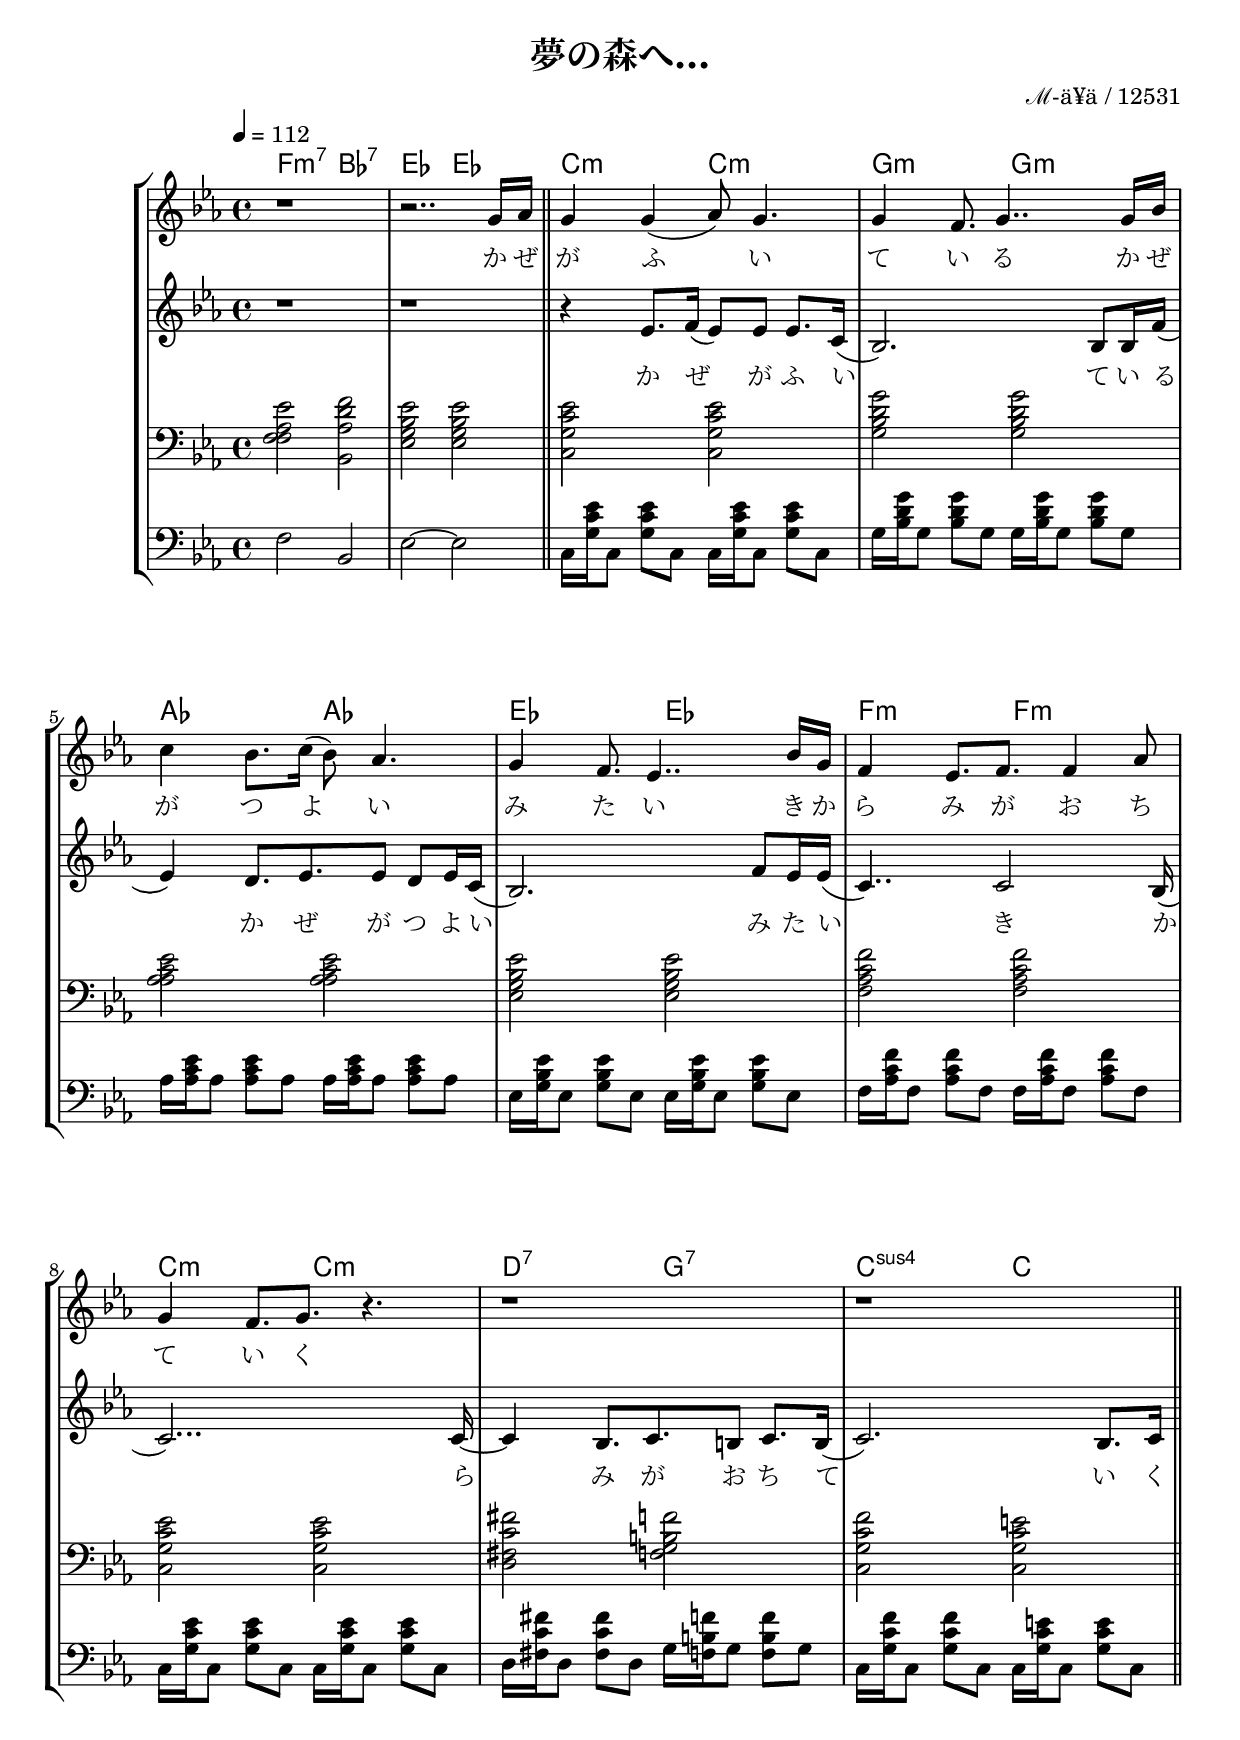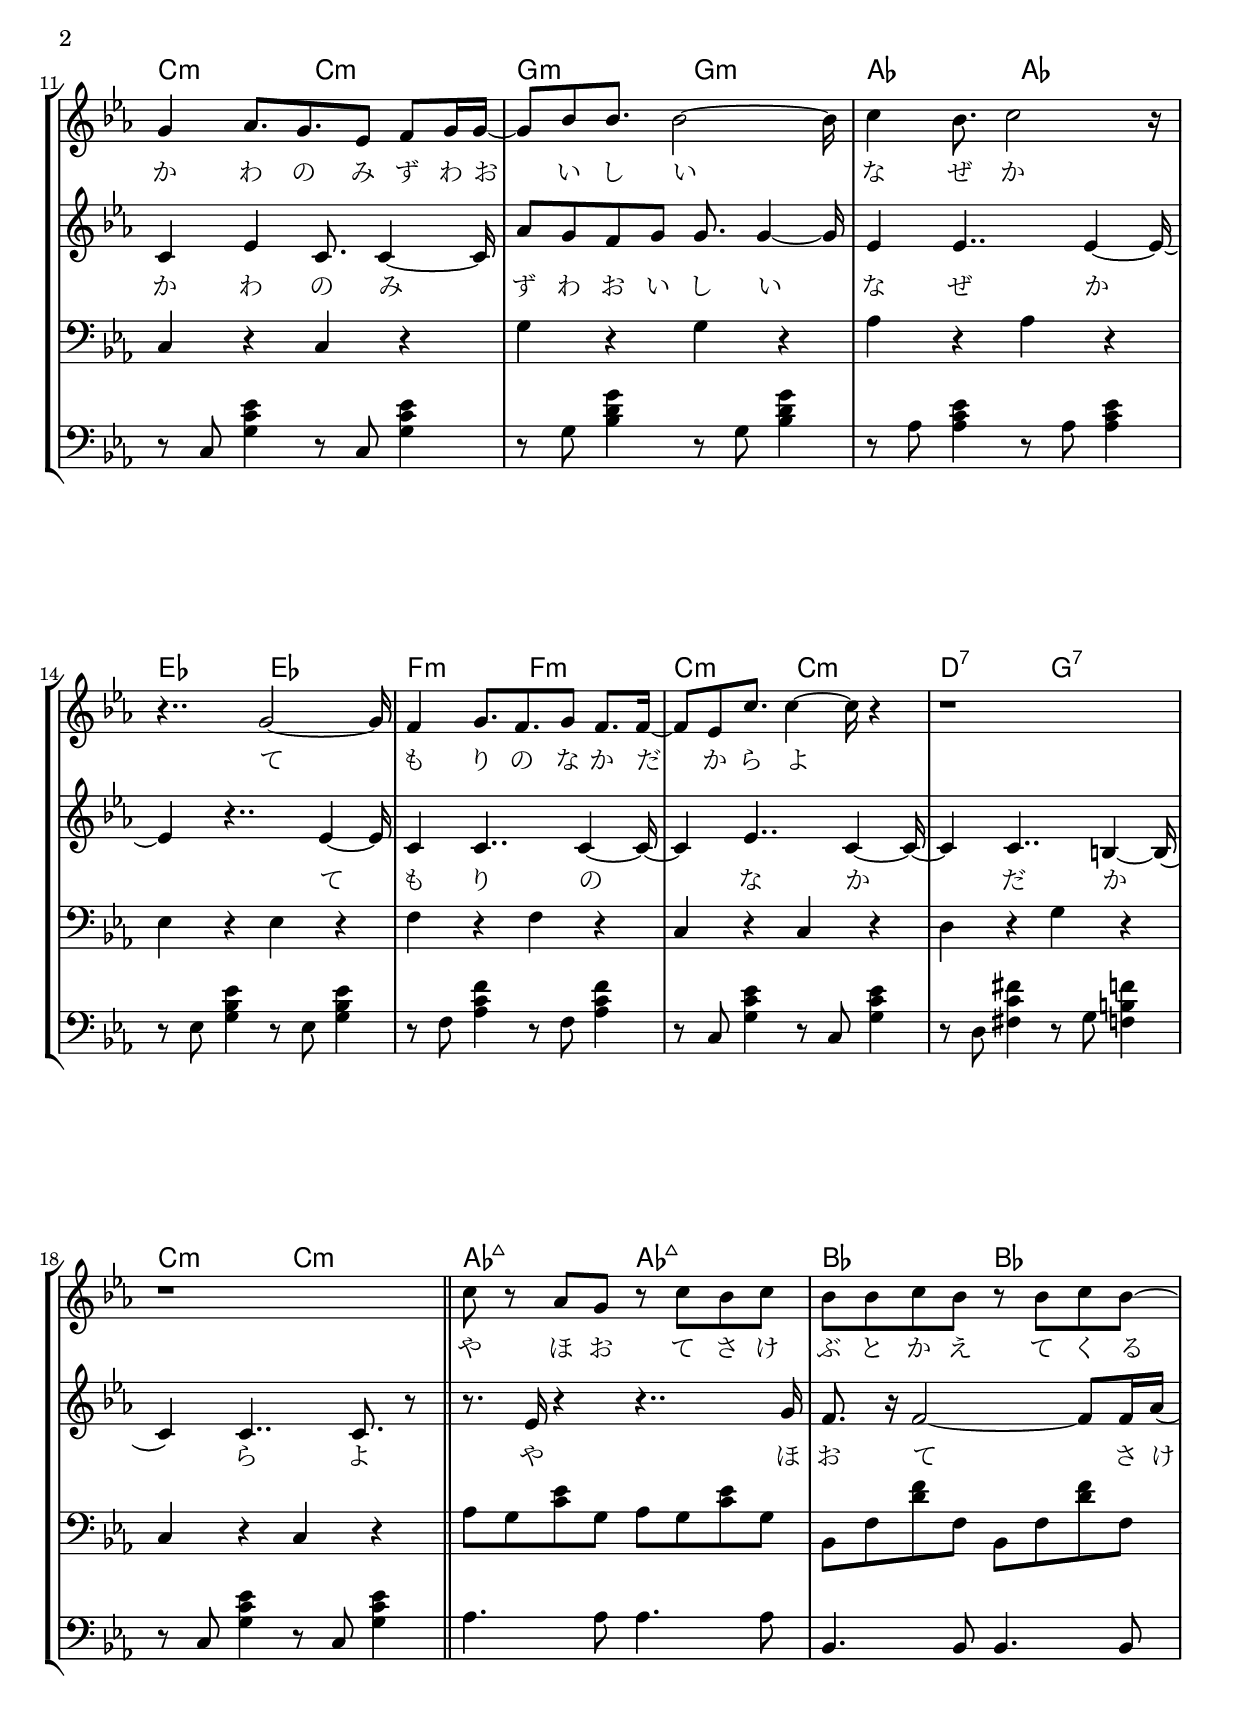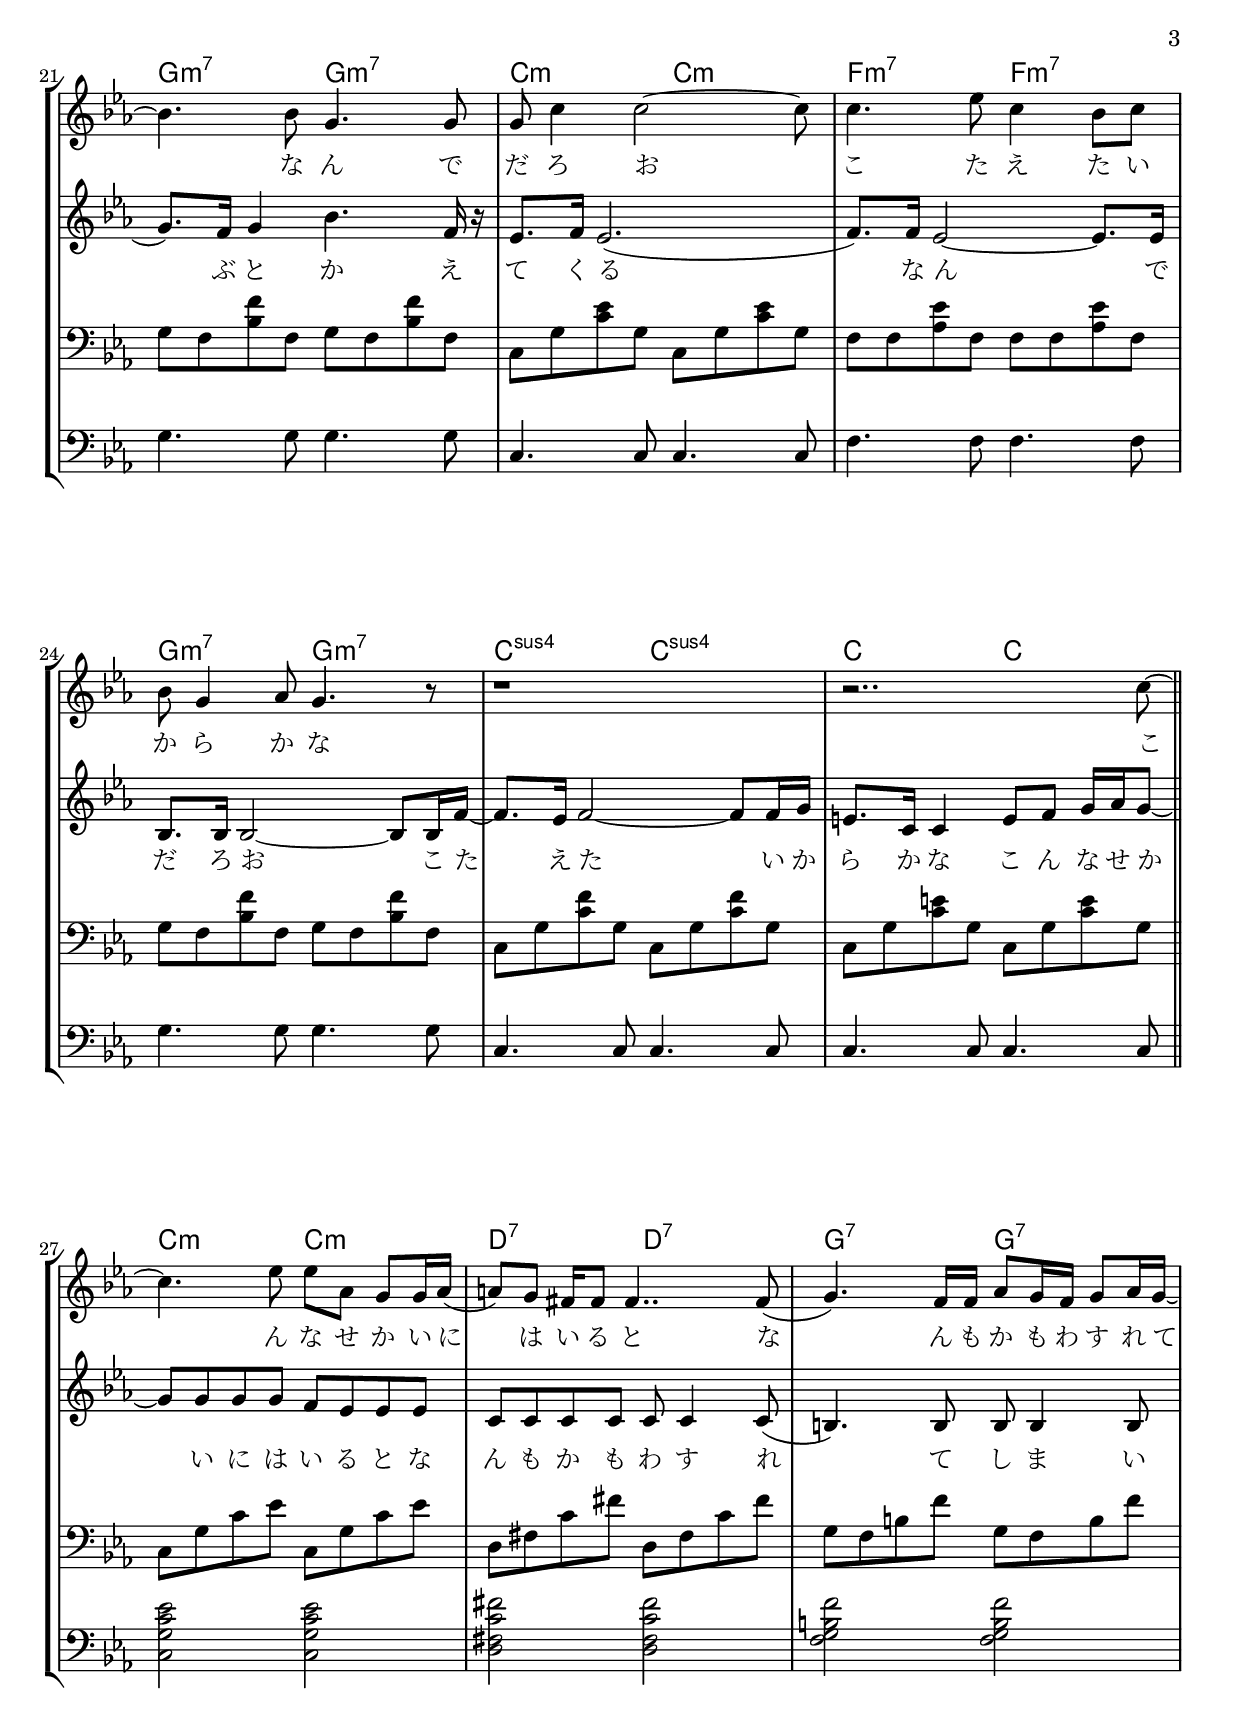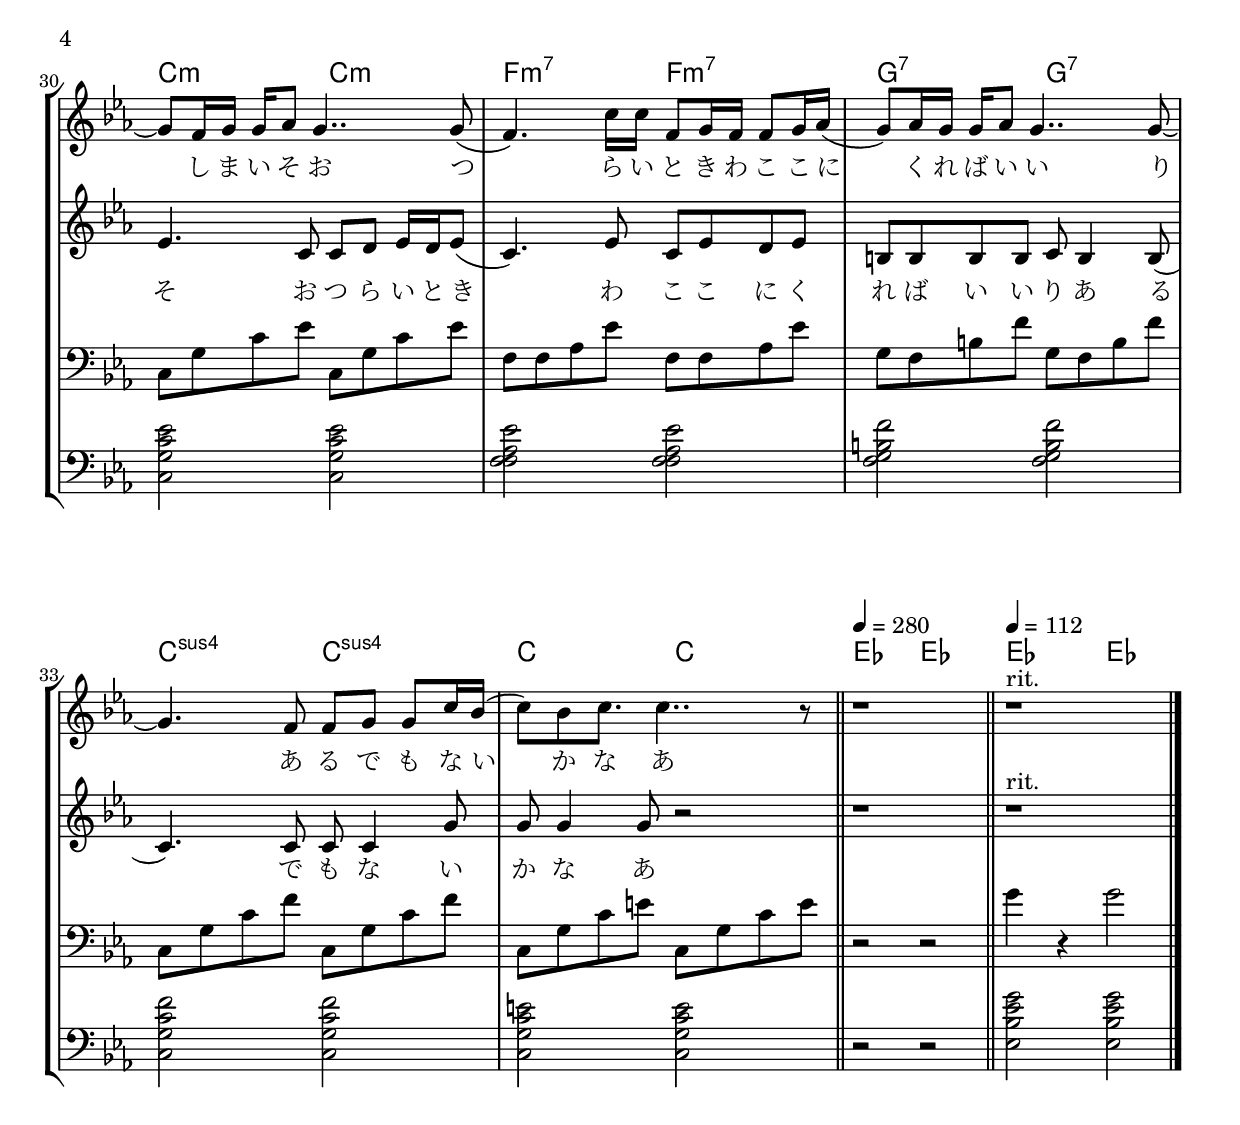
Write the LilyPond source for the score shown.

\version "2.12.1"

\header {
	title = \markup {夢の森へ…}
	composer = \markup \center-column {"ℳ-ä¥ä / 12531"}
}

harmony = \chordmode {
	f2:min7 bes:7 es es 

	c:m c:m g:m g:m as as es es f:m f:m c:m c:m d:7 g:7 c:sus4 c 

	c:m c:m g:m g:m as as es es f:m f:m c:m c:m d:7 g:7 c:m c:m 

	as:maj7 as:maj7 bes bes g:min7 g:min7 c:m c:m f:min7 f:min7 g:min7 g:min7 c:sus4 c:sus4 c c 

	c:m c:m d:7 d:7 g:7 g:7 c:m c:m f:min7 f:min7 g:7 g:7 c:sus4 c:sus4 c c 

	es es 

	es es 
}

melody = {
	\key es \major
	\tempo 4 = 112
	r1 | r2.. 
	\set Staff.midiInstrument = #"mmi0.34"
	g'16  as'16 
	g'4  g'4  (as'8)  g'4. 
	g'4  f'8.  g'4..  g'16  bes'16 
	c''4  bes'8.  c''16  (bes'8)  as'4. 
	g'4  f'8.  es'4..  bes'16  g'16 
	f'4  es'8.  f'8.  f'4  as'8 
	g'4  f'8.  g'8.  	r4. r1 r1 	\set Staff.midiInstrument = #"mmi0.34"
	 g'4  as'8.  g'8.  es'8  f'8  g'16  g'16~ 
	g'8  bes'8  bes'8.  bes'2~bes'16 
	c''4  bes'8.  c''2  r16 
	r4..  g'2~g'16 
	f'4  g'8.  f'8.  g'8  f'8.  f'16~ 
	f'8  es'8  c''8.  c''4~c''16  	r4 r1 r1 	\set Staff.midiInstrument = #"mmi0.34"
	 c''8  r8  as'8  g'8  r8  c''8  bes'8  c''8 
	bes'8  bes'8  c''8  bes'8  r8  bes'8  c''8  bes'8~ 
	bes'4.  bes'8  g'4.  g'8 
	g'8  c''4  c''2~c''8 
	c''4.  es''8  c''4  bes'8  c''8 
	bes'8  g'4  as'8  g'4.  	r8 r1 r2.. 	\set Staff.midiInstrument = #"mmi0.34"
	c''8~ 
	c''4.  es''8  es''8  as'8  g'8  g'16  as'16 
	(a'8)  g'8  fis'16  fis'8  fis'4..  fis'8 
	(g'4.)  f'16  f'16  as'8  g'16  f'16  g'8  as'16  g'16~ 
	g'8  f'16  g'16  g'16  as'8  g'4..  g'8 
	(f'4.)  c''16  c''16  f'8  g'16  f'16  f'8  g'16  as'16 
	(g'8)  as'16  g'16  g'16  as'8  g'4..  g'8~ 
	g'4.  f'8  f'8  g'8  g'8  c''16  bes'16 
	(c''8)  bes'8  c''8.  c''4..  	r8 	\tempo 4 = 280
	r1   
	\tempo 4 = 112
	r1^"rit." \bar "|."
}

words = \lyricmode {
	
	か  ぜ  が  ふ  い  て  い  る  か  ぜ  が  つ  よ  い  み  た  い  き  か  ら  み  が  お  ち  て  い  く  
	か  わ  の  み  ず  わ  お  い  し  い  な  ぜ  か  て  も  り  の  な  か  だ  か  ら  よ  
	や  ほ  お  て  さ  け  ぶ  と  か  え  て  く  る  な  ん  で  だ  ろ  お  こ  た  え  た  い  か  ら  か  な  
	こ  ん  な  せ  か  い  に  は  い  る  と  な  ん  も  か  も  わ  す  れ  て  し  ま  い  そ  お  つ  ら  い  と  き  わ  こ  こ  に  く  れ  ば  い  い  り  あ  る  で  も  な  い  か  な  あ  
	
	
}

secondmelody = {
	\key es \major
	\tempo 4 = 112
	r1 | r1   
	\set Staff.midiInstrument = #"String Ensemble 1"
	r4 es'8.  f'16  (es'8)  es'8  es'8.  c'16 
	(bes2.)  bes8  bes16  f'16 
	(es'4)  d'8.  es'8.  es'8  d'8  es'16  c'16 
	(bes2.)  f'8  es'16  es'16 
	(c'4..)  c'2  bes16 
	(c'2...)  c'16~ 
	c'4  bes8.  c'8.  b8  c'8.  b16 
	(c'2.)  bes8.  c'16
	\set Staff.midiInstrument = #"String Ensemble 1"
	 c'4  es'4  c'8.  c'4~c'16 
	as'8  g'8  f'8  g'8  g'8.  g'4~g'16 
	es'4  es'4..  es'4~es'16~ 
	es'4  r4..  es'4~es'16 
	c'4  c'4..  c'4~c'16~ 
	c'4  es'4..  c'4~c'16~ 
	c'4  c'4..  b4~b16 
	(c'4)  c'4..  c'8.  	r8 	\set Staff.midiInstrument = #"String Ensemble 2"
	r8. es'16  r4  r4..  g'16 
	f'8.  r16  f'2~f'8  f'16  as'16 
	(g'8.)  f'16  g'4  bes'4.  f'16  r16 
	es'8.  f'16  es'2. 
	(f'8.)  f'16  es'2~es'8.  es'16 
	bes8.  bes16  bes2~bes8  bes16  f'16~ 
	f'8.  es'16  f'2~f'8  f'16  g'16 
	e'8.  c'16  c'4  	\set Staff.midiInstrument = #"String Ensemble 2"
	e'8  f'8  g'16  as'16  g'8~ 
	g'8  g'8  g'8  g'8  f'8  es'8  es'8  es'8 
	c'8  c'8  c'8  c'8  c'8  c'4  c'8 
	(b4.)  b8  b8  b4  b8 
	es'4.  c'8  c'8  d'8  es'16  d'16  es'8 
	(c'4.)  es'8  c'8  es'8  d'8  es'8 
	b8  b8  b8  b8  c'8  b4  b8 
	(c'4.)  c'8  c'8  c'4  g'8 
	g'8  g'4  g'8  	r2 	\tempo 4 = 280
	r1   
	\tempo 4 = 112
	r1^"rit." \bar "|."
}

secondwords = \lyricmode {
	
	か  ぜ  が  ふ  い  て  い  る  か  ぜ  が  つ  よ  い  み  た  い  き  か  ら  み  が  お  ち  て  い  く  
	か  わ  の  み  ず  わ  お  い  し  い  な  ぜ  か  て  も  り  の  な  か  だ  か  ら  よ  
	や  ほ  お  て  さ  け  ぶ  と  か  え  て  く  る  な  ん  で  だ  ろ  お  こ  た  え  た  い  か  ら  か  な  
	こ  ん  な  せ  か  い  に  は  い  る  と  な  ん  も  か  も  わ  す  れ  て  し  ま  い  そ  お  つ  ら  い  と  き  わ  こ  こ  に  く  れ  ば  い  い  り  あ  る  で  も  な  い  か  な  あ  
	
	
}

tempochange = {
	\tempo 4 = 112
	r1 | r1 \bar "||"
	\tempo 4 = 112
	r1 | r1 | r1 | r1 | r1 | r1 | r1 | r1 \bar "||"
	\tempo 4 = 112
	r1 | r1 | r1 | r1 | r1 | r1 | r1 | r1 \bar "||"
	\tempo 4 = 112
	r1 | r1 | r1 | r1 | r1 | r1 | r1 | r1 \bar "||"
	\tempo 4 = 112
	r1 | r1 | r1 | r1 | r1 | r1 | r1 | r1 \bar "||"
	\tempo 4 = 280
	r1 \bar "||"
	\tempo 4 = 112
	\tempo 4 = 84 r2 \tempo 4 = 74 r2 \bar "|."
}

mainacc = {
	\clef bass
	\set Staff.midiInstrument = #"Lead 1 (square)"
	\key es \major
	\tempo 4 = 112
	<f f as es'>2
	<bes, as d' f'>2
	<es g bes es'>2
	<es g bes es'>2
	\bar "||"

	\set Staff.midiInstrument = #"Lead 1 (square)"
	<c g c' es'>2
	<c g c' es'>2
	<g bes d' g'>2
	<g bes d' g'>2
	<as as c' es'>2
	<as as c' es'>2
	<es g bes es'>2
	<es g bes es'>2
	<f as c' f'>2
	<f as c' f'>2
	<c g c' es'>2
	<c g c' es'>2
	<d fis c' fis'>2
	<g f b f'>2
	<c g c' f'>2
	<c g c' e'>2
	\bar "||"

	\set Staff.midiInstrument = #"FX 2 (soundtrack)"
	c4 r4
	c4 r4
	g4 r4
	g4 r4
	as4 r4
	as4 r4
	es4 r4
	es4 r4
	f4 r4
	f4 r4
	c4 r4
	c4 r4
	d4 r4
	g4 r4
	c4 r4
	c4 r4
	\bar "||"

	\set Staff.midiInstrument = #"Bagpipe"
	as8 g <c' es'> g
	as8 g <c' es'> g
	bes,8 f <d' f'> f
	bes,8 f <d' f'> f
	g8 f <bes f'> f
	g8 f <bes f'> f
	c8 g <c' es'> g
	c8 g <c' es'> g
	f8 f <as es'> f
	f8 f <as es'> f
	g8 f <bes f'> f
	g8 f <bes f'> f
	c8 g <c' f'> g
	c8 g <c' f'> g
	c8 g <c' e'> g
	c8 g <c' e'> g
	\bar "||"

	\set Staff.midiInstrument = #"Overdriven Guitar"
	c8 g8 c'8 es'8
	c8 g8 c'8 es'8
	d8 fis8 c'8 fis'8
	d8 fis8 c'8 fis'8
	g8 f8 b8 f'8
	g8 f8 b8 f'8
	c8 g8 c'8 es'8
	c8 g8 c'8 es'8
	f8 f8 as8 es'8
	f8 f8 as8 es'8
	g8 f8 b8 f'8
	g8 f8 b8 f'8
	c8 g8 c'8 f'8
	c8 g8 c'8 f'8
	c8 g8 c'8 e'8
	c8 g8 c'8 e'8
	\bar "||"

	\set Staff.midiInstrument = #"Acoustic grand"
	\tempo 4 = 280
	r2
	r2
	\bar "||"

	\set Staff.midiInstrument = #"Helicopter"
	\tempo 4 = 112
	g'4 r4
	g'2
	\bar "|."
}

subacc = {
	\clef bass
	\set Staff.midiInstrument = #"Breath Noise"
	\key es \major
	\tempo 4 = 112
	f2
	~bes,2
	es2
	~es2
	\bar "||"

	\set Staff.midiInstrument = #"Electric Bass (finger)"
	c16 <g c' es'>16 c8 <g c' es'>8 c8
	c16 <g c' es'>16 c8 <g c' es'>8 c8
	g16 <bes d' g'>16 g8 <bes d' g'>8 g8
	g16 <bes d' g'>16 g8 <bes d' g'>8 g8
	as16 <as c' es'>16 as8 <as c' es'>8 as8
	as16 <as c' es'>16 as8 <as c' es'>8 as8
	es16 <g bes es'>16 es8 <g bes es'>8 es8
	es16 <g bes es'>16 es8 <g bes es'>8 es8
	f16 <as c' f'>16 f8 <as c' f'>8 f8
	f16 <as c' f'>16 f8 <as c' f'>8 f8
	c16 <g c' es'>16 c8 <g c' es'>8 c8
	c16 <g c' es'>16 c8 <g c' es'>8 c8
	d16 <fis c' fis'>16 d8 <fis c' fis'>8 d8
	g16 <f b f'>16 g8 <f b f'>8 g8
	c16 <g c' f'>16 c8 <g c' f'>8 c8
	c16 <g c' e'>16 c8 <g c' e'>8 c8
	\bar "||"

	\set Staff.midiInstrument = #"Kalimba"
	r8 c <g c' es'>4
	r8 c <g c' es'>4
	r8 g <bes d' g'>4
	r8 g <bes d' g'>4
	r8 as <as c' es'>4
	r8 as <as c' es'>4
	r8 es <g bes es'>4
	r8 es <g bes es'>4
	r8 f <as c' f'>4
	r8 f <as c' f'>4
	r8 c <g c' es'>4
	r8 c <g c' es'>4
	r8 d <fis c' fis'>4
	r8 g <f b f'>4
	r8 c <g c' es'>4
	r8 c <g c' es'>4
	\bar "||"

	\set Staff.midiInstrument = #"Shakuhachi"
	as4.as8
	as4.as8
	bes,4.bes,8
	bes,4.bes,8
	g4.g8
	g4.g8
	c4.c8
	c4.c8
	f4.f8
	f4.f8
	g4.g8
	g4.g8
	c4.c8
	c4.c8
	c4.c8
	c4.c8
	\bar "||"

	\set Staff.midiInstrument = #"Alto Sax"
	<c g c' es'>2
	<c g c' es'>2
	<d fis c' fis'>2
	<d fis c' fis'>2
	<g f b f'>2
	<g f b f'>2
	<c g c' es'>2
	<c g c' es'>2
	<f f as es'>2
	<f f as es'>2
	<g f b f'>2
	<g f b f'>2
	<c g c' f'>2
	<c g c' f'>2
	<c g c' e'>2
	<c g c' e'>2
	\bar "||"

	\set Staff.midiInstrument = #"Acoustic grand"
	\tempo 4 = 280
	r2
	r2
	\bar "||"

	\set Staff.midiInstrument = #"Helicopter"
	\tempo 4 = 112
	<es bes es' g'>2
	<es bes es' g'>2
	\bar "|."
}

percA = {
	\drummode {
	r1 |r1 \bar "||"
	cymc1  |r1  |r1  |r1  |cymc1  |r1  |r1  |r1  \bar "||"
	r1  |r1  |r1  |r1  |r1  |r1  |r1  |r2 r8 hho4 hho8  \bar "||"
	cymr4 cymr4 cymr4 cymr4  |cymr4 cymr8 cymr16 cymr16 cymr4 cymr4  |cymr4 cymr4 cymr4 cymr4  |cymr4 cymr2.  |cymr4 cymr4 cymr4 cymr4  |cymr4 cymr8 cymr16 cymr16 cymr4 cymr4  |cymr4 cymr4 cymr4 cymr4  |cymr4 cymr2.  \bar "||"
	r2 r8 hho4.  |r2 r8 hho4.  |r2 r8 hho4.  |r2 r8 hho4.  |r2 r8 hho4.  |r2 r8 hho4.  |r2 r8 hho4.  |r2 r8 hho4.  \bar "||"
	r1 \bar "||"
	\times 16/12{ r8. hh4 hh8 hh8. } \bar "|."
	}
}

percB = {
	\drummode {
	r1 |r1 \bar "||"
	r8 hho8 hho8 hho8 hho8 hho8 hho8 hho8  |hho8 hho8 hho8 hho8 hho8 hho8 hho8 hho8  |hho8 hho8 hho8 hho8 hho8 hho8 hho8 hho8  |hho8 hho8 hho8 hho8 hho8 hho4.  |r8 hho8 hho8 hho8 hho8 hho8 hho8 hho8  |hho8 hho8 hho8 hho8 hho8 hho8 hho8 hho8  |hho8 hho8 hho8 hho8 hho8 hho8 hho8 hho8  |hho8 hho8 hho8 hho8 hho8 hho4.  \bar "||"
	r4. hhp2 hhp8  |r4. hhp2 hhp8  |r4. hhp2 hhp8  |r4. hhp2 hhp8  |r4. hhp2 hhp8  |r4. hhp2 hhp8  |r4. hhp2 hhp8  |hhp4 hhp4 hhp4 hhp4  \bar "||"
	r2 sn2  |r2 sn2  |r2 sn2  |r8 sn8 sn2.  |r2 sn2  |r2 sn2  |r2 sn2  |r8 sn8 sn2.  \bar "||"
	r8 hh8 hh8 hh8 hh4. hh8  |hh8 hh8 hh8 hh8 hh4 hh8 hh8  |hh8 hh8 hh8 hh8 hh4. hh8  |hh8 hh8 hh8 hh8 hh4 hh8 hh8  |r8 hh8 hh8 hh8 hh4. hh8  |hh8 hh8 hh8 hh8 hh4 hh8 hh8  |hh8 hh8 hh8 hh8 hh4. hh8  |r16 hh4 hh4 hh4 r16 hh8  \bar "||"
	r1 \bar "||"
	\times 16/12{ sn16 sn4 r16 sn8 sn4 } \bar "|."
	}
}

percC = {
	\drummode {
	r1 |r1 \bar "||"
	r1  |r1  |r1  |r2. hh4  |r1  |r1  |r1  |r2. hh4  \bar "||"
	hh4 hh4 hh4 hh4  |hh4 hh4 hh4 hh4  |hh4 hh4 hh4 hh4  |hh4 hh4 hh4 hh4  |hh4 hh4 hh4 hh4  |hh4 hh4 hh4 hh4  |hh4 hh4 hh4 hh4  |r4. hh2 r8  \bar "||"
	bd2. r8 bd8  |bd2. r8 bd8  |bd2. r8 bd8  |bd4. bd8 bd4. bd8  |bd2. r8 bd8  |bd2. r8 bd8  |bd2. r8 bd8  |bd2 r8 bd4.  \bar "||"
	r16 hhp4 hhp8 hhp8 hhp4. hhp16  |r16 hhp4 hhp8 hhp8 hhp4 hhp8.  |r16 hhp4 hhp8 hhp8 hhp4 hhp8 hhp16  |r16 hhp4 hhp8 hhp8 hhp4 hhp8.  |r16 hhp4 hhp8 hhp8 hhp4. hhp16  |r16 hhp4 hhp8 hhp8 hhp4 hhp8.  |r16 hhp4 hhp8 hhp8 hhp4 hhp8 hhp16  |r8 hhp8 hhp8 hhp8 hhp4 r16 hhp8.  \bar "||"
	r1 \bar "||"
	\times 16/12{ r8 bd16 bd8 bd16 bd8 bd16 bd8 bd16 } \bar "|."
	}
}

percD = {
	\drummode {
	r1 |r1 \bar "||"
	r8 sn4 sn4 sn4 sn8  |r8 sn4 sn4 sn4 sn8  |r8 sn4 sn4 sn4 sn8  |r8 sn4 sn4 sn8. sn16 sn16 sn16  |r8 sn4 sn4 sn4 sn8  |r8 sn4 sn4 sn4 sn8  |r8 sn4 sn4 sn4 sn8  |r8 sn4 sn4 sn8. sn16 sn16 sn16  \bar "||"
	bd2. r8 bd8  |bd8. bd8. bd2 bd8  |bd2. r8 bd8  |bd8. bd8. bd2 bd8  |bd2. r8 bd8  |bd8. bd8. bd2 bd8  |bd2. r8 bd8  |bd8. bd4. r16 bd4 bd8  \bar "||"
	r1 |r1 |r1 |r2 r8 tommh8 tommh4  |r1 |r1 |r1 |r8. tommh8. tommh2 r8  \bar "||"
	r8. sn2 r16 sn4  |r8. sn2 r16 sn8. sn16  |r8. sn2 r16 sn4  |r8. sn2 r16 sn8. sn16  |r8. sn2 r16 sn4  |r8. sn2 r16 sn8. sn16  |r8. sn2 r16 sn4  |r8. sn2 r16 sn4  \bar "||"
	r1 \bar "||"
	\times 16/12{ r4 r16 hhp4 r16 hhp8 } \bar "|."
	}
}

percE = {
	\drummode {
	r1 |r1 \bar "||"
	bd4 bd16 bd8. bd8. bd8 bd8.  |bd4 bd16 bd8. bd16 bd8 bd8 bd8.  |bd4 bd16 bd8. bd8. bd8 bd8.  |bd4 bd16 bd8. bd16 bd8. bd4  |bd4 bd16 bd8. bd8. bd8 bd8.  |bd4 bd16 bd8. bd16 bd8 bd8 bd8.  |bd4 bd16 bd8. bd8. bd8 bd8.  |bd4 bd16 bd8. bd16 bd8. bd4  \bar "||"
	r1 | r1 | r1 | r1 | r1 | r1 | r1 | r1 \bar "||"
	r1 |r1 |r1 |r2. r8 toml8  |r1 |r1 |r1 |r2. toml8 toml8  \bar "||"
	bd4. bd8 bd2  |bd4. bd8 bd4. bd8  |bd4. bd8 bd2  |bd4. bd8 bd4. bd8  |bd4. bd8 bd2  |bd4. bd8 bd4. bd8  |bd4. bd8 bd2  |bd4. bd8 bd4 bd4  \bar "||"
	r1 \bar "||"
	\times 16/12{ r2 r8. hho16 } \bar "|."
	}
}

percF = {
	\drummode {
	r1 | r1 \bar "||"
	r1 | r1 | r1 | r1 | r1 | r1 | r1 | r1 \bar "||"
	r1 | r1 | r1 | r1 | r1 | r1 | r1 | r1 \bar "||"
	r1 |r1 |r1 |r1 |r1 |r1 |r1 |hho1  \bar "||"
	cymc1  |r1 |r1 |r1 |cymc1  |r1 |r1 |cymc1  \bar "||"
	r1 \bar "||"
	r1 \bar "|."
	}
}

percG = {
	\drummode {
	r1 | r1 \bar "||"
	r1 | r1 | r1 | r1 | r1 | r1 | r1 | r1 \bar "||"
	r1 | r1 | r1 | r1 | r1 | r1 | r1 | r1 \bar "||"
	r1 | r1 | r1 | r1 | r1 | r1 | r1 | r1 \bar "||"
	r1 |r1 |r1 |r1 |r1 |r1 |r1 |r4. r16 tommh2 r16  \bar "||"
	r1 \bar "||"
	r1 \bar "|."
	}
}

percH = {
	\drummode {
	r1 | r1 \bar "||"
	r1 | r1 | r1 | r1 | r1 | r1 | r1 | r1 \bar "||"
	r1 | r1 | r1 | r1 | r1 | r1 | r1 | r1 \bar "||"
	r1 | r1 | r1 | r1 | r1 | r1 | r1 | r1 \bar "||"
	r1 |r1 |r1 |r1 |r1 |r1 |r1 |r2. r8 toml8  \bar "||"
	r1 \bar "||"
	r1 \bar "|."
	}
}

\score {
	<<
		\new StaffGroup <<
			\new ChordNames {\harmony}
			\new Voice = "melody" {\melody}
			\new Lyrics \lyricsto "melody" \words
			\new Voice = "secondmelody" {\secondmelody}
			\new Lyrics \lyricsto "secondmelody" \secondwords
			\new Staff = "mainacc" {\mainacc}
			\new Staff = "subacc" {\subacc}
		>>
	>>
	\layout { }
}
